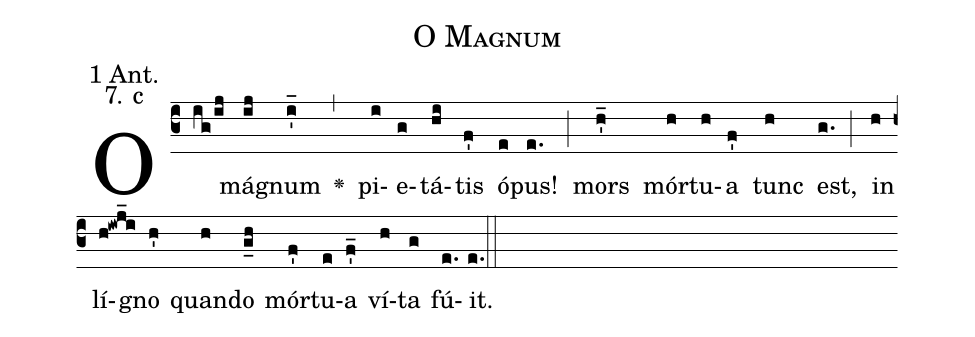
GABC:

name: O Magnum;
office-part: 1 Antiphon;
mode: 7c;
annotation: 1 Ant.;
annotation: 7. c;
def-m1:}{\greseteolcustos{manual}{;
def-m2:\ifx\breakbeforeEuouae\undefined\else;
def-m3:\fi}\ifx\noeuouae\undefined\def\noeuouae{F}\fi\if\noeuouae F{;
def-m4:}\fi;
%%
% The syntax in this part is called gabc. Please refer to http://home.gna.org/gregorio/gabc/#basis

(c3)O(ig/ij) má(ij)gnum(i'_) <v>\greheightstar</v>(,) pi(i)e(g)tá(hi)tis(f') ó(e)pus!(e.) (;)
mors(h'_) mór(h)tu(h)a(f') tunc(h) est,(g.) (;)
in(h) lí(h!iwj_i)gno(h') quan(h)do(g_h) mór(f')tu(e)a(f'_) ví(h)ta(g) fú(e.[em1])it.(e.) (::[em2]z[em3])

%<i>T. P.</i> Al(fg)le(f)lú(e.)ia.(e.) (::)

E(i) u(i) o(j) u(i) a(h) e.(gh..) (::[em4])
